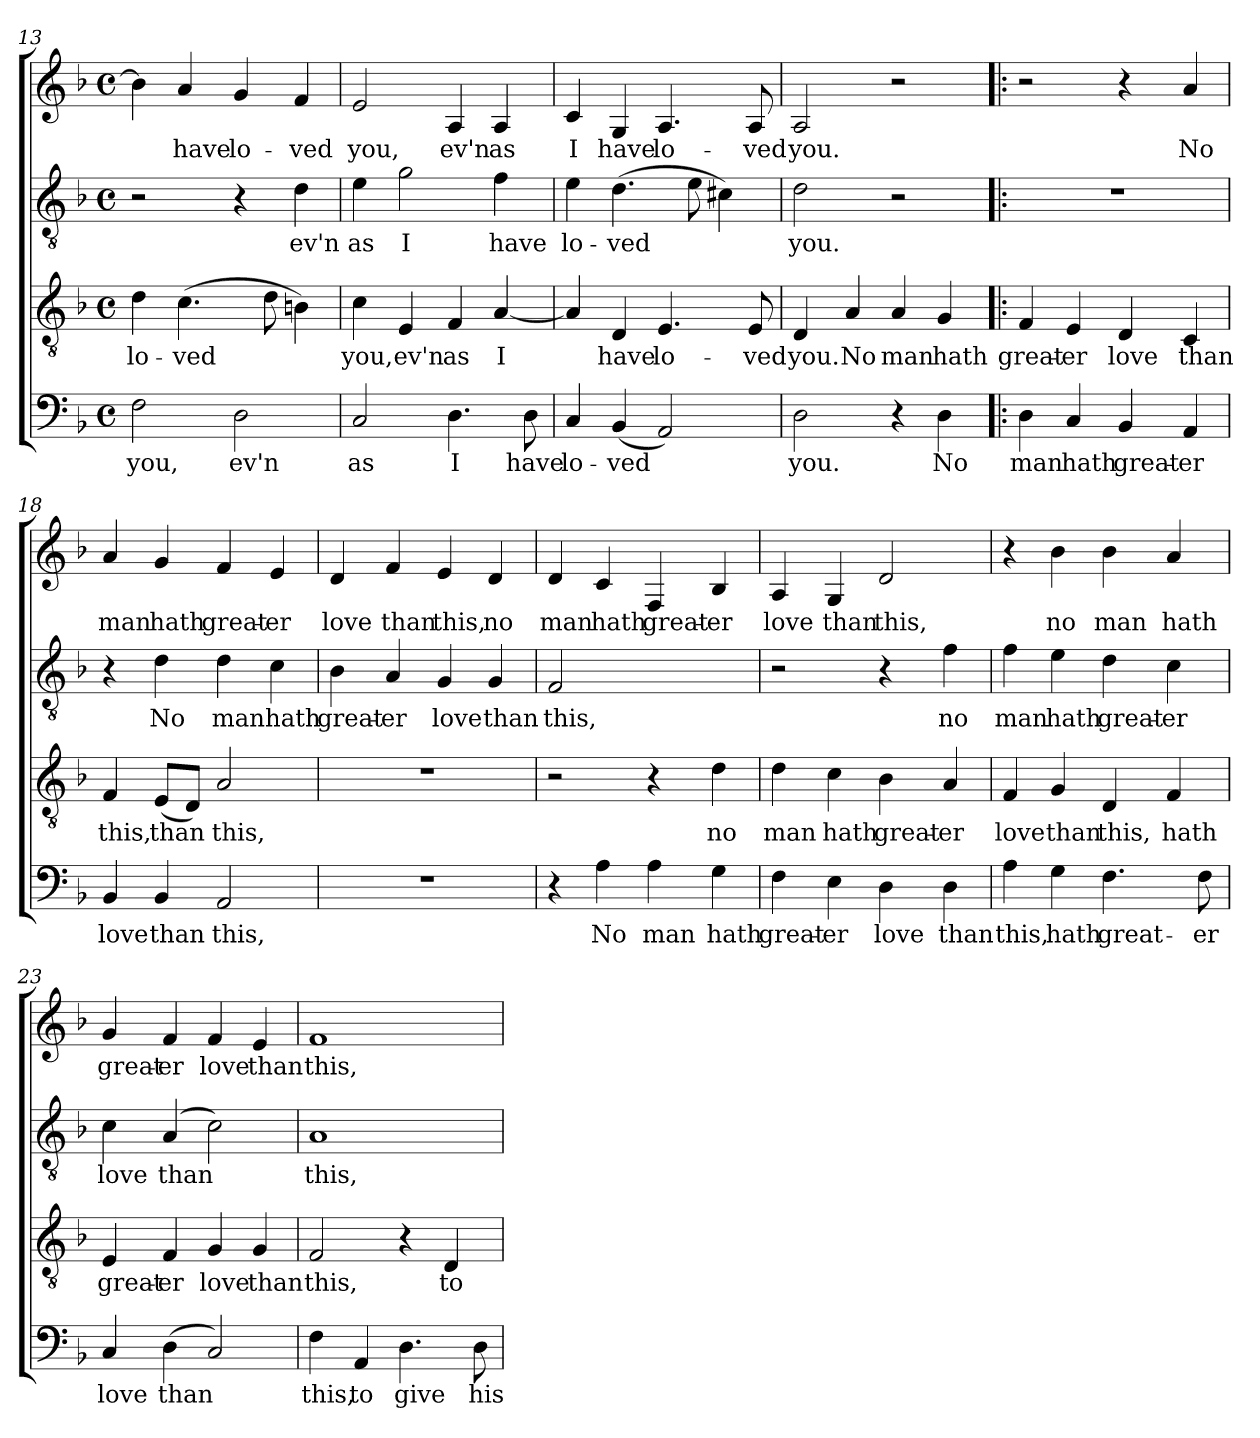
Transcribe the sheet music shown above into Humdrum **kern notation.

**kern	**text	**kern	**text	**kern	**text	**kern	**text
*part4	*part4	*part3	*part3	*part2	*part2	*part1	*part1
*staff4	*staff4	*staff3	*staff3	*staff2	*staff2	*staff1	*staff1
*clefF4	*	*clefGv2	*	*clefGv2	*	*clefG2	*
*k[b-]	*	*k[b-]	*	*k[b-]	*	*k[b-]	*
*d:	*	*d:	*	*d:	*	*d:	*
*M4/4	*	*M4/4	*	*M4/4	*	*M4/4	*
*met(c)	*	*met(c)	*	*met(c)	*	*met(c)	*
=13	=13	=13	=13	=13	=13	=13	=13
2F\	you,	4d\	lo-	2r	.	4b-\]	.
.	.	(4.c\	-ved	.	.	4a/	have
2D\	ev'n	.	.	4r	.	4g/	lo-
.	.	8d\	.	.	.	.	.
.	.	4Bn\)	.	4d\	ev'n	4f/	-ved
=14	=14	=14	=14	=14	=14	=14	=14
2C/	as	4c\	you,	4e\	as	2e/	you,
.	.	4E/	ev'n	2g\	I	.	.
4.D\	I	4F/	as	.	.	4A/	ev'n
.	.	[4A/	I	4f\	have	4A/	as
8D\	have	.	.	.	.	.	.
!!LO:LB:g=z
=15	=15	=15	=15	=15	=15	=15	=15
4C/	lo-	4A/]	.	4e\	lo-	4c/	I
(4BB-/	-ved	4D/	have	(4.d\	-ved	4G/	have
2AA/)	.	4.E/	lo-	.	.	4.A/	lo-
.	.	.	.	8e\	.	.	.
.	.	.	.	4c#X\)	.	.	.
.	.	8E/	-ved	.	.	8A/	-ved
=16	=16	=16	=16	=16	=16	=16	=16
2D\	you.	4D/	you.	2d\	you.	2A/	you.
.	.	4A/	No	.	.	.	.
4r	.	4A/	man	2r	.	2r	.
4D\	No	4G/	hath	.	.	.	.
=17!|:	=17!|:	=17!|:	=17!|:	=17!|:	=17!|:	=17!|:	=17!|:
4D\	man	4F/	great-	1r	.	2r	.
4C/	hath	4E/	-er	.	.	.	.
4BB-/	great-	4D/	love	.	.	4r	.
4AA/	-er	4C/	than	.	.	4a/	No
=18	=18	=18	=18	=18	=18	=18	=18
4BB-/	love	4F/	this,	4r	.	4a/	man
4BB-/	than	(8E/L	than	4d\	No	4g/	hath
.	.	8D/J)	.	.	.	.	.
2AA/	this,	2A/	this,	4d\	man	4f/	great-
.	.	.	.	4c\	hath	4e/	-er
!!LO:PB:g=z
=19	=19	=19	=19	=19	=19	=19	=19
1r	.	1r	.	4B-\	great-	4d/	love
.	.	.	.	4A/	-er	4f/	than
.	.	.	.	4G/	love	4e/	this,
.	.	.	.	4G/	than	4d/	no
=20	=20	=20	=20	=20	=20	=20	=20
4r	.	2r	.	2F/	this,	4d/	man
4A\	No	.	.	.	.	4c/	hath
4A\	man	4r	.	2ryy	.	4F/	great-
4G\	hath	4d\	no	.	.	4B-/	-er
=21	=21	=21	=21	=21	=21	=21	=21
4F\	great-	4d\	man	2r	.	4A/	love
4E\	-er	4c\	hath	.	.	4G/	than
4D\	love	4B-\	great-	4r	.	2d/	this,
4D\	than	4A/	-er	4f\	no	.	.
=22	=22	=22	=22	=22	=22	=22	=22
4A\	this,	4F/	love	4f\	man	4r	.
4G\	hath	4G/	than	4e\	hath	4b-\	no
4.F\	great-	4D/	this,	4d\	great-	4b-\	man
.	.	4F/	hath	4c\	-er	4a/	hath
8F\	-er	.	.	.	.	.	.
!!LO:LB:g=z
=23	=23	=23	=23	=23	=23	=23	=23
4C/	love	4E/	great-	4c\	love	4g/	great-
(4D\	than	4F/	-er	(4A/	than	4f/	-er
2C/)	.	4G/	love	2c\)	.	4f/	love
.	.	4G/	than	.	.	4e/	than
=24	=24	=24	=24	=24	=24	=24	=24
4F\	this,	2F/	this,	1A	this,	1f	this,
4AA/	to	.	.	.	.	.	.
4.D\	give	4r	.	.	.	.	.
.	.	4D/	to	.	.	.	.
8D\	his	.	.	.	.	.	.
=	=	=	=	=	=	=	=
*-	*-	*-	*-	*-	*-	*-	*-
